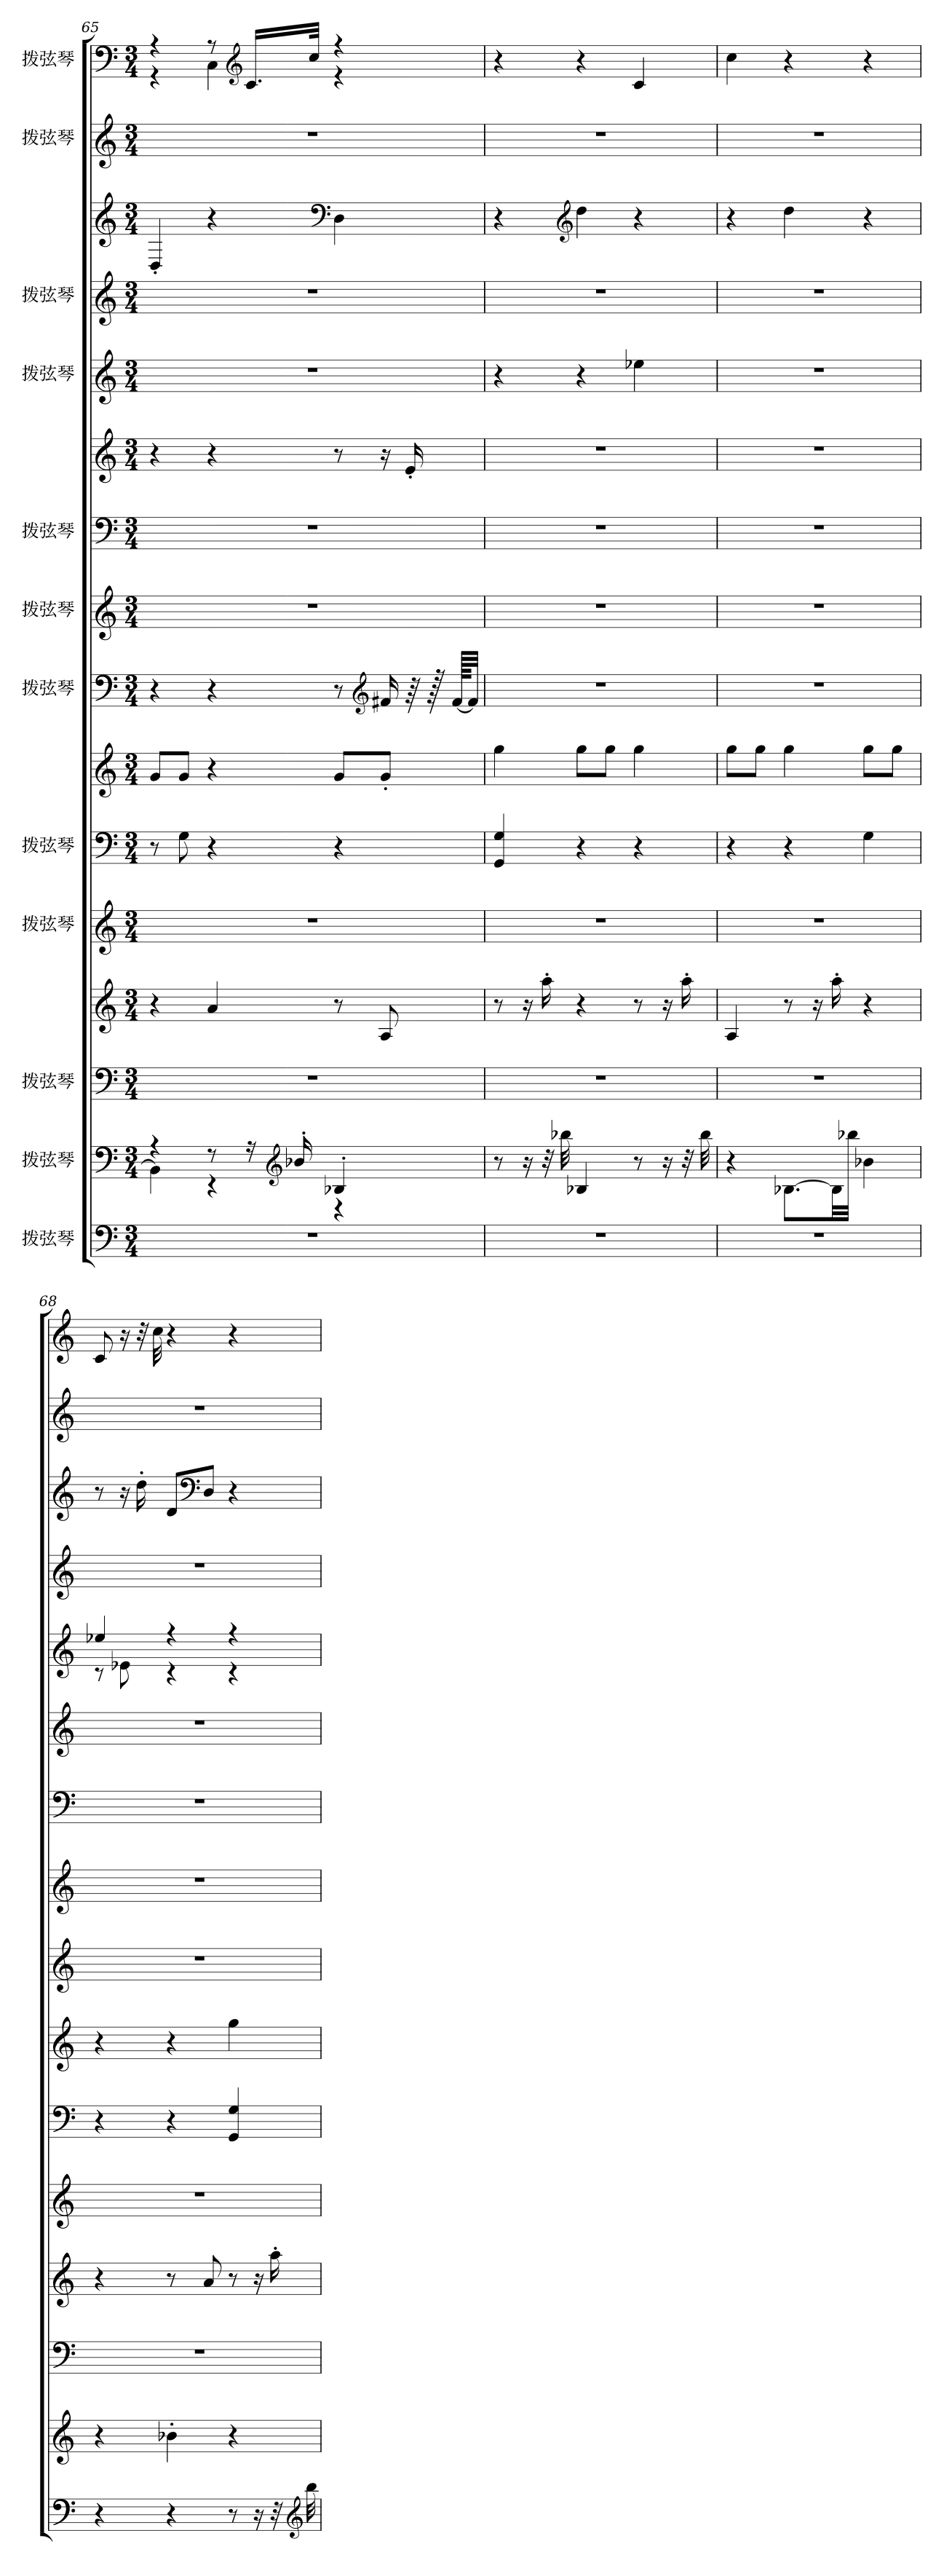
**kern	**kern	**kern	**kern	**kern	**kern	**kern	**kern	**kern	**kern	**kern	**kern	**kern	**kern	**kern	**kern
*part12	*part11	*part10	*part10	*part9	*part8	*part8	*part7	*part6	*part5	*part5	*part4	*part3	*part3	*part2	*part1
*staff16	*staff15	*staff14	*staff13	*staff12	*staff11	*staff10	*staff9	*staff8	*staff7	*staff6	*staff5	*staff4	*staff3	*staff2	*staff1
*I"拨弦琴	*I"拨弦琴	*I"拨弦琴	*	*I"拨弦琴	*I"拨弦琴	*	*I"拨弦琴	*I"拨弦琴	*I"拨弦琴	*	*I"拨弦琴	*I"拨弦琴	*	*I"拨弦琴	*I"拨弦琴
*clefF4	*clefF4	*clefF4	*clefG2	*clefG2	*clefF4	*clefG2	*clefF4	*clefG2	*clefF4	*clefG2	*clefG2	*clefG2	*clefG2	*clefG2	*clefF4
*k[]	*k[]	*k[]	*k[]	*k[]	*k[]	*k[]	*k[]	*k[]	*k[]	*k[]	*k[]	*k[]	*k[]	*k[]	*k[]
*M3/4	*M3/4	*M3/4	*M3/4	*M3/4	*M3/4	*M3/4	*M3/4	*M3/4	*M3/4	*M3/4	*M3/4	*M3/4	*M3/4	*M3/4	*M3/4
=65	=65	=65	=65	=65	=65	=65	=65	=65	=65	=65	=65	=65	=65	=65	=65
*	*^	*	*	*	*	*	*	*	*	*	*	*	*	*	*^
2.r	4r	4BB-\]	2.r	4r	2.r	8r	8g/L	4r	2.r	2.r	4r	2.r	2.r	4D'/	2.r	4r	4r
.	.	.	.	.	.	8G\	8g/J	.	.	.	.	.	.	.	.	.	.
.	8r	4r	.	4a/	.	4r	4r	4r	.	.	4r	.	.	4r	.	8r	4C\
*	*	*	*	*	*	*	*	*	*	*	*	*	*	*	*	*clefG2	*
.	16r	.	.	.	.	.	.	.	.	.	.	.	.	.	.	16.c/LL	.
*	*clefG2	*	*	*	*	*	*	*	*	*	*	*	*	*	*	*	*
.	16b-X'/	.	.	.	.	.	.	.	.	.	.	.	.	.	.	.	.
.	.	.	.	.	.	.	.	.	.	.	.	.	.	.	.	32cc/JJk	.
*	*	*	*	*	*	*	*	*	*	*	*	*	*	*clefF4	*	*	*
.	4B-X'/	4r	.	8r	.	4r	8g/L	8r	.	.	8r	.	.	4D\	.	4r	4r
*	*	*	*	*	*	*	*	*clefG2	*	*	*	*	*	*	*	*	*
.	.	.	.	8A/	.	.	8g'/J	16f#X/	.	.	16r	.	.	.	.	.	.
.	.	.	.	.	.	.	.	64r	.	.	16e'/	.	.	.	.	.	.
.	.	.	.	.	.	.	.	128r	.	.	.	.	.	.	.	.	.
.	.	.	.	.	.	.	.	[128f#/KKLLL	.	.	.	.	.	.	.	.	.
.	.	.	.	.	.	.	.	32f#/JJJ]	.	.	.	.	.	.	.	.	.
*	*v	*v	*	*	*	*	*	*	*	*	*	*	*	*	*	*v	*v
!!LO:PB:g=z
=66	=66	=66	=66	=66	=66	=66	=66	=66	=66	=66	=66	=66	=66	=66	=66
2.r	8r	2.r	8r	2.r	4GG/ 4G/	4gg\	2.r	2.r	2.r	2.r	4r	2.r	4r	2.r	4r
.	16r	.	16r	.	.	.	.	.	.	.	.	.	.	.	.
.	32r	.	16aa'\	.	.	.	.	.	.	.	.	.	.	.	.
.	32bb-X\	.	.	.	.	.	.	.	.	.	.	.	.	.	.
*	*	*	*	*	*	*	*	*	*	*	*	*	*clefG2	*	*
.	4B-X/	.	4r	.	4r	8gg\L	.	.	.	.	4r	.	4dd\	.	4r
.	.	.	.	.	.	8gg\J	.	.	.	.	.	.	.	.	.
.	8r	.	8r	.	4r	4gg\	.	.	.	.	4ee-X\	.	4r	.	4c/
.	16r	.	16r	.	.	.	.	.	.	.	.	.	.	.	.
.	32r	.	16aa'\	.	.	.	.	.	.	.	.	.	.	.	.
.	32bb-\	.	.	.	.	.	.	.	.	.	.	.	.	.	.
=67	=67	=67	=67	=67	=67	=67	=67	=67	=67	=67	=67	=67	=67	=67	=67
2.r	4r	2.r	4A/	2.r	4r	8gg\L	2.r	2.r	2.r	2.r	2.r	2.r	4r	2.r	4cc\
.	.	.	.	.	.	8gg\J	.	.	.	.	.	.	.	.	.
.	[8.B-X\L	.	8r	.	4r	4gg\	.	.	.	.	.	.	4dd\	.	4r
.	.	.	16r	.	.	.	.	.	.	.	.	.	.	.	.
.	32B-\LL]	.	16aa'\	.	.	.	.	.	.	.	.	.	.	.	.
.	32bb-X\JJJ	.	.	.	.	.	.	.	.	.	.	.	.	.	.
.	4b-X\	.	4r	.	4G\	8gg\L	.	.	.	.	.	.	4r	.	4r
.	.	.	.	.	.	8gg\J	.	.	.	.	.	.	.	.	.
=68	=68	=68	=68	=68	=68	=68	=68	=68	=68	=68	=68	=68	=68	=68	=68
*	*	*	*	*	*	*	*	*	*	*	*^	*	*	*	*
4r	4r	2.r	4r	2.r	4r	4r	2.r	2.r	2.r	2.r	4ee-X/	8r	2.r	8r	2.r	8c/
.	.	.	.	.	.	.	.	.	.	.	.	8e-X\	.	16r	.	16r
.	.	.	.	.	.	.	.	.	.	.	.	.	.	16dd'\	.	32r
.	.	.	.	.	.	.	.	.	.	.	.	.	.	.	.	32cc\
4r	4b-X'\	.	8r	.	4r	4r	.	.	.	.	4r	4r	.	8d/L	.	4r
*	*	*	*	*	*	*	*	*	*	*	*	*	*	*clefF4	*	*
.	.	.	8a/	.	.	.	.	.	.	.	.	.	.	8D/J	.	.
8r	4r	.	8r	.	4GG/ 4G/	4gg\	.	.	.	.	4r	4r	.	4r	.	4r
16r	.	.	16r	.	.	.	.	.	.	.	.	.	.	.	.	.
32r	.	.	16aa'\	.	.	.	.	.	.	.	.	.	.	.	.	.
*clefG2	*	*	*	*	*	*	*	*	*	*	*	*	*	*	*	*
32bb\	.	.	.	.	.	.	.	.	.	.	.	.	.	.	.	.
*	*	*	*	*	*	*	*	*	*	*	*v	*v	*	*	*	*
=	=	=	=	=	=	=	=	=	=	=	=	=	=	=	=
*-	*-	*-	*-	*-	*-	*-	*-	*-	*-	*-	*-	*-	*-	*-	*-
